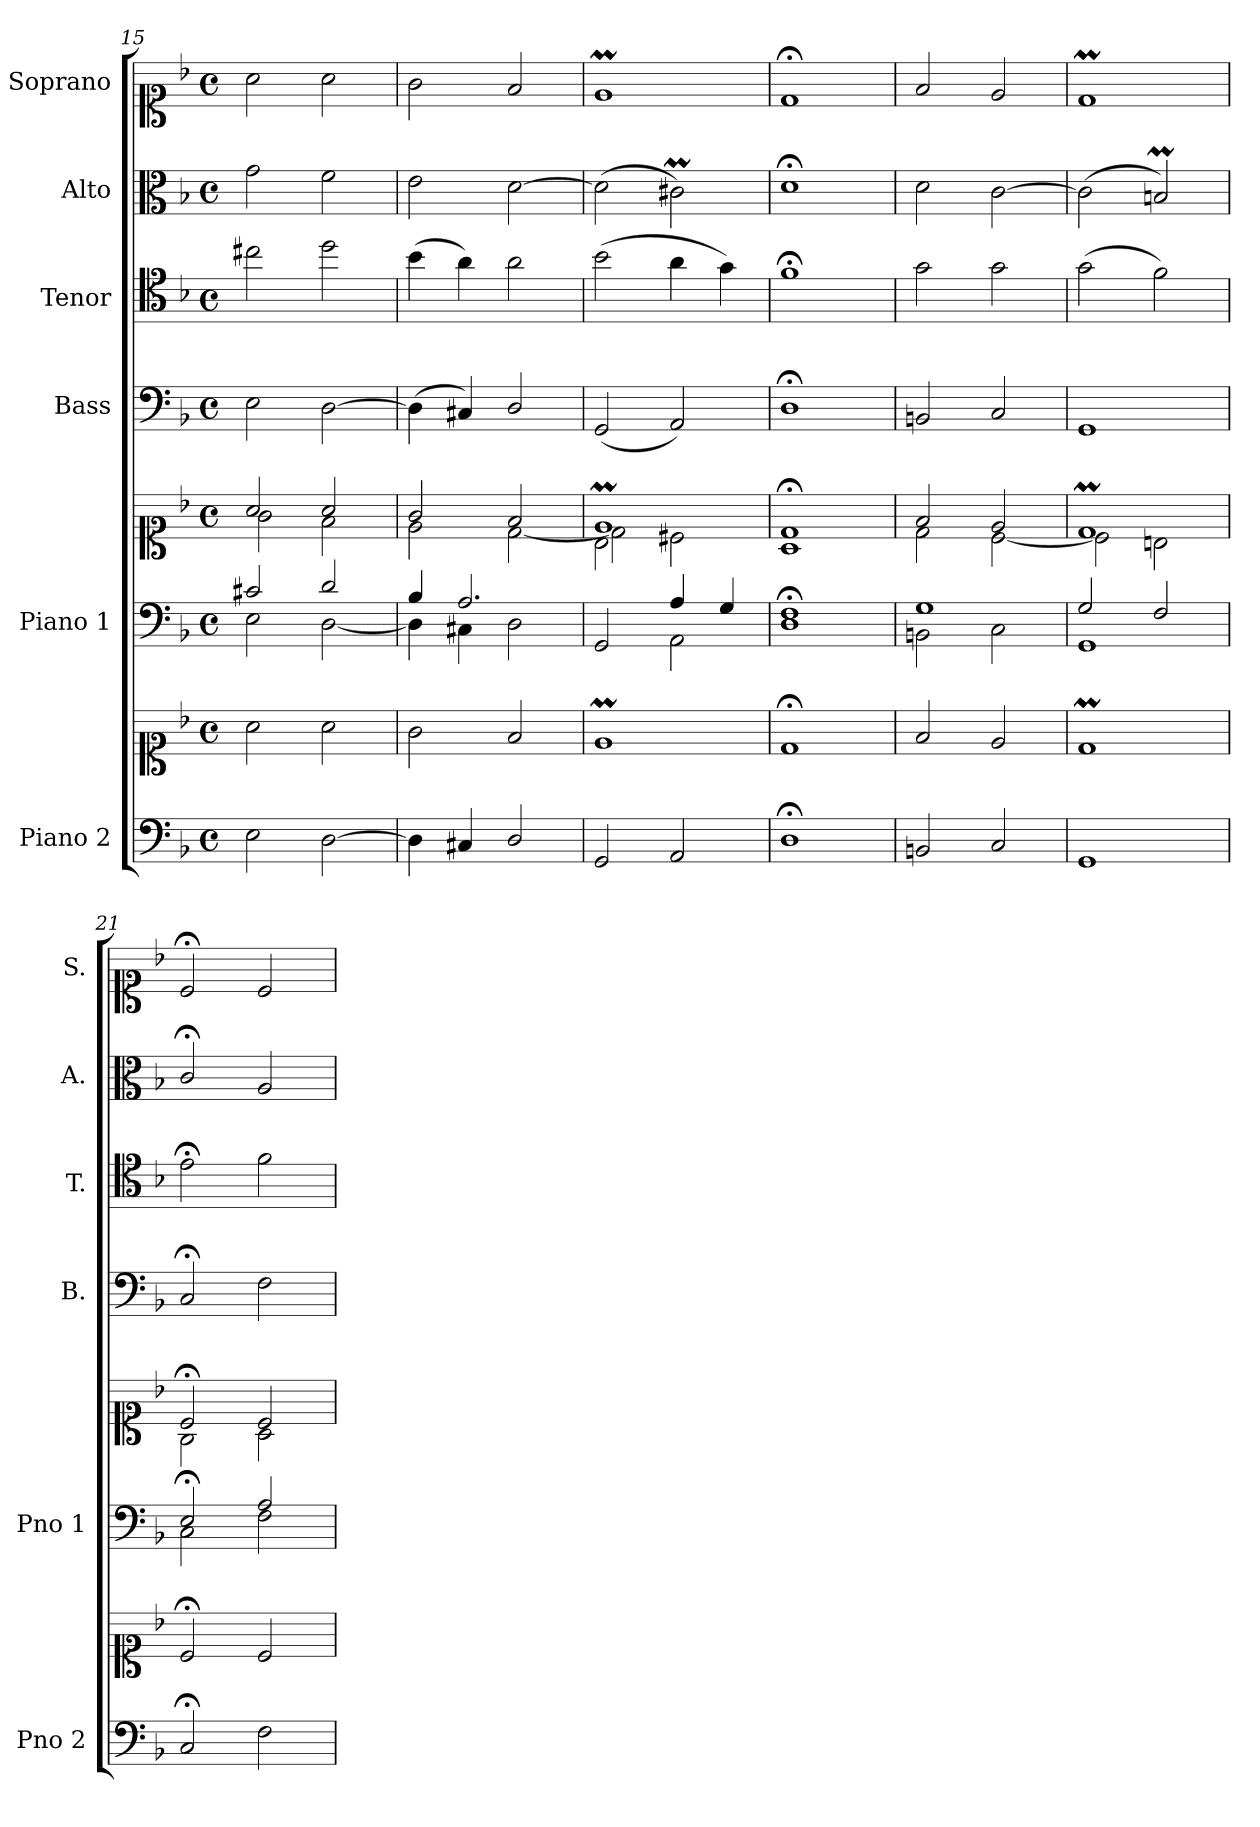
**kern	**kern	**kern	**kern	**kern	**kern	**kern	**kern
*part6	*part6	*part5	*part5	*part4	*part3	*part2	*part1
*staff8	*staff7	*staff6	*staff5	*staff4	*staff3	*staff2	*staff1
*I"Piano 2	*	*I"Piano 1	*	*I"Bass	*I"Tenor	*I"Alto	*I"Soprano
*I'Pno 2	*	*I'Pno 1	*	*I'B.	*I'T.	*I'A.	*I'S.
!!LO:PB:g=z
*clefF4	*clefC1	*clefF4	*clefC1	*clefF4	*clefC4	*clefC3	*clefC1
*	*	*	*	*	*ITrd7c12	*	*
*k[b-]	*k[b-]	*k[b-]	*k[b-]	*k[b-]	*k[b-]	*k[b-]	*k[b-]
*F:	*F:	*F:	*F:	*F:	*F:	*F:	*F:
*M4/4	*M4/4	*M4/4	*M4/4	*M4/4	*M4/4	*M4/4	*M4/4
*met(c)	*met(c)	*met(c)	*met(c)	*met(c)	*met(c)	*met(c)	*met(c)
=15	=15	=15	=15	=15	=15	=15	=15
*	*	*^	*^	*	*	*	*
2E\	2a\	2c#X/	2E\	2a/	2g\	2E\	2c#X\	2g\	2a\
[>2D\	2a\	2d/	[<2D\	2a/	2f\	[>2D\	2d\	2f\	2a\
=16	=16	=16	=16	=16	=16	=16	=16	=16	=16
4D\]	2g\	4B-/	4D\]	2g/	2e\	(4D\]	(4B-\	2e\	2g\
4C#X/	.	2.A/	4C#X\	.	.	4C#X/)	4A\)	.	.
2D/	2f/	.	2D\	2f/	[<2d\	2D/	2A\	[>2d\	2f/
=17	=17	=17	=17	=17	=17	=17	=17	=17	=17
*	*	*	*	*	*^	*	*	*	*
2GG/	1em/	2ryy	2GG/	1em/	2B-\	2d\]	(2GG/	(2B-\	(2d\]	1em/
2AA/	.	4A/	2AA\	.	2ryy	2c#X\	2AA/)	4A\	2c#Xm\)	.
.	.	4G/	.	.	.	.	.	4G\)	.	.
*	*	*	*	*	*v	*v	*	*	*	*
=18	=18	=18	=18	=18	=18	=18	=18	=18	=18
1D;/	1d;</	1F;/	1D\	1d;</	1A\	1D;</	1F;<\	1d;<\	1d;</
=19	=19	=19	=19	=19	=19	=19	=19	=19	=19
2BBn/	2f/	1G/	2BBn\	2f/	2d\	2BBn/	2G\	2d\	2f/
2C/	2e/	.	2C\	2e/	[<2c\	2C/	2G\	[>2c\	2e/
=20	=20	=20	=20	=20	=20	=20	=20	=20	=20
1GG/	1dM/	2G/	1GG\	1dM/	2c\]	1GG/	(2G\	(2c\]	1dM/
.	.	2F/	.	.	2Bn\	.	2F\)	2Bnm/)	.
=21	=21	=21	=21	=21	=21	=21	=21	=21	=21
2C;/	2c;</	2E;/	2C\	2c;</	2G\	2C;</	2E;<\	2c;</	2c;</
2F\	2c/	2A/	2F\	2c/	2A\	2F\	2F\	2A/	2c/
*	*	*v	*v	*	*	*	*	*	*
*	*	*	*v	*v	*	*	*	*
=	=	=	=	=	=	=	=
*-	*-	*-	*-	*-	*-	*-	*-
